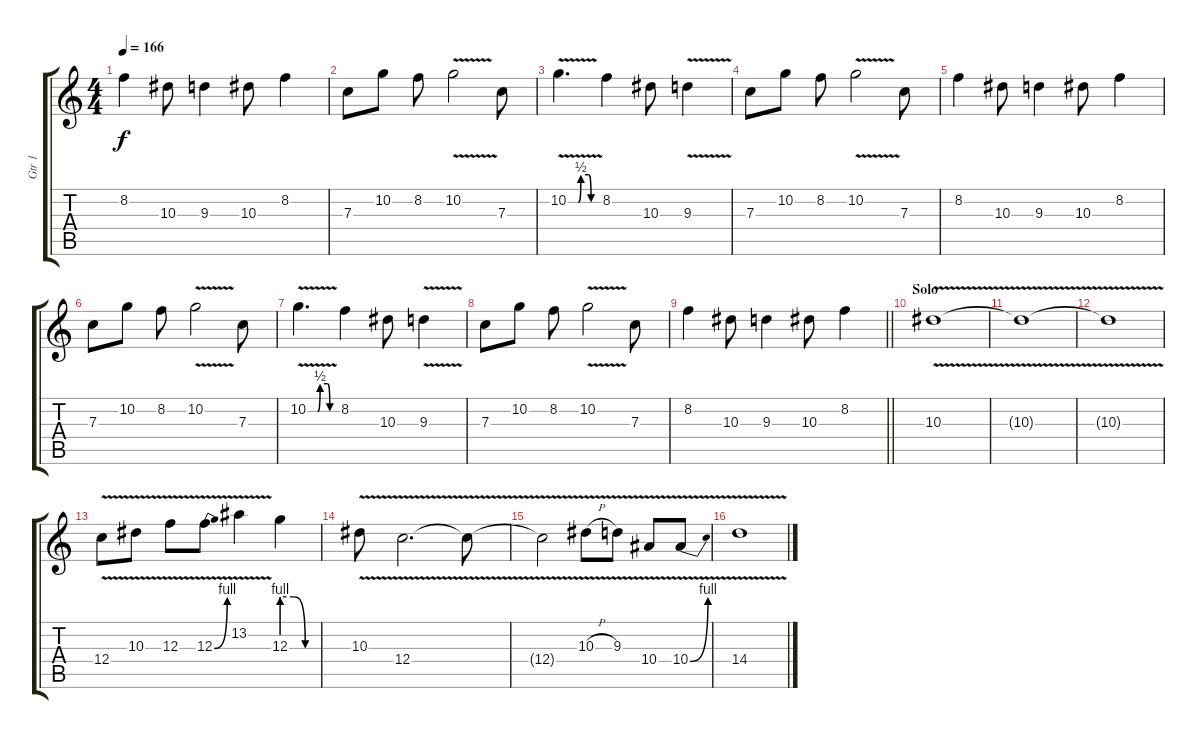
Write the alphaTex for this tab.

\track ("Gtr 1" "Gtr 1") {instrument distortionguitar}
\staff {score tabs}
\tuning (D4 A3 F3 C3 G2 D2) {hide}
\ts (4 4)
\tempo 166
\clef g2
\ks c
8.2.4{dy f} 10.3.8 9.3.4 10.3.8 8.2.4 |
7.3.8 10.2.8 8.2.8 10.2{v}.2 7.3.8 |
10.2{be (custom 0 0 20 0 25 2 40 2 45 0 60 0) v}.4{d} 8.2.4 10.3.8 9.3{v}.4 |
7.3.8 10.2.8 8.2.8 10.2{v}.2 7.3.8 |
8.2.4 10.3.8 9.3.4 10.3.8 8.2.4 |
7.3.8 10.2.8 8.2.8 10.2{v}.2 7.3.8 |
10.2{be (custom 0 0 20 0 25 2 40 2 45 0 60 0) v}.4{d} 8.2.4 10.3.8 9.3{v}.4 |
7.3.8 10.2.8 8.2.8 10.2{v}.2 7.3.8 |
\barLineRight lightlight
8.2.4 10.3.8 9.3.4 10.3.8 8.2.4 |
\section ("" "Solo")
10.3{v}.1 |
10.3{v t}.1 |
10.3{v t}.1 |
12.4{v}.8 10.3{v}.8 12.3{v}.8 12.3{be (bend 0 0 60 4) v}.8 13.2{v}.4 12.3{be (custom 0 4 20 4 40 0 60 0)}.4 |
10.3{v}.8 12.4{v}.2{d} 12.4{t}.8 |
12.4{v t}.2 10.3{v h}.8 9.3{v}.8 10.4{v}.8 10.4{be (bend 0 0 60 4) v}.8 |
14.4{v}.1
